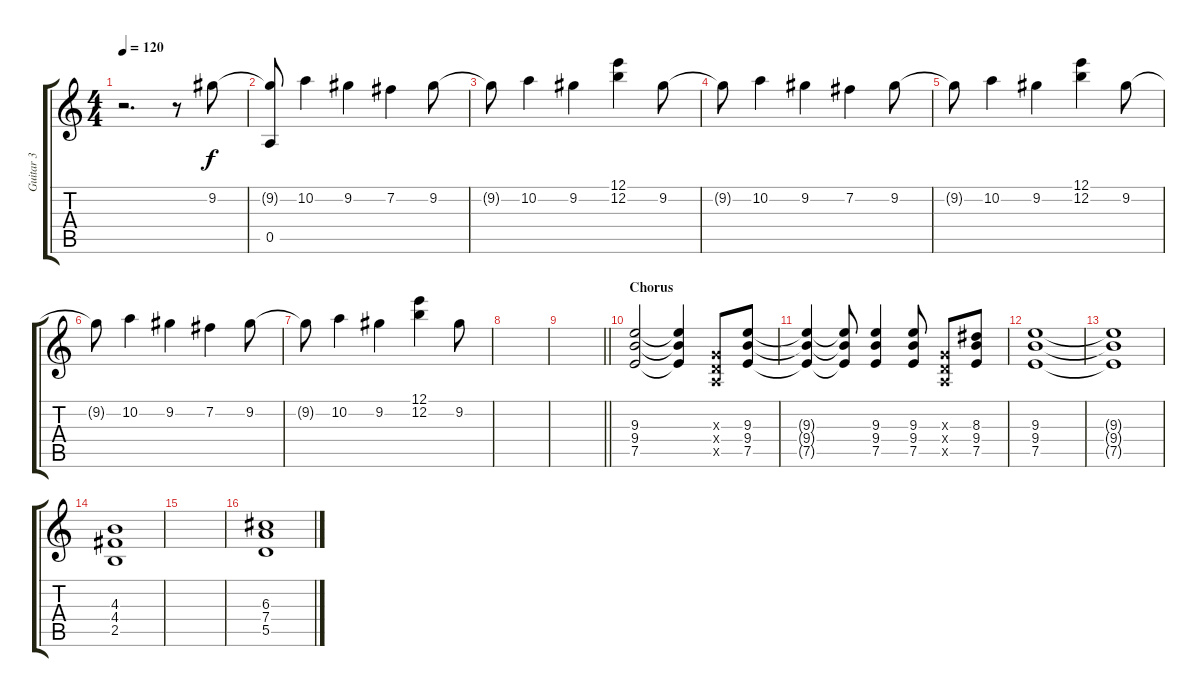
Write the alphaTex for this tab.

\track ("Guitar 3" "Guitar 3") {instrument electricguitarjazz}
\staff {score tabs}
\tuning (E4 B3 G3 D3 A2 E2) {hide}
\ts (4 4)
\tempo 120
\clef g2
\ks c
r.2{d dy f volume 6 instrument electricguitarjazz} r.8 9.2.8 |
(9.2{t} 0.5).8 10.2.4 9.2.4 7.2.4 9.2.8 |
9.2{t}.8 10.2.4 9.2.4 (12.1 12.2).4 9.2.8 |
9.2{t}.8 10.2.4 9.2.4 7.2.4 9.2.8 |
9.2{t}.8 10.2.4 9.2.4 (12.1 12.2).4 9.2.8 |
9.2{t}.8 10.2.4 9.2.4 7.2.4 9.2.8 |
9.2{t}.8 10.2.4 9.2.4 (12.1 12.2).4 9.2.8 |
|
\barLineRight lightlight
|
\section ("" "Chorus")
(9.3 9.4 7.5).2{volume 7 instrument distortionguitar} (9.3{t} 9.4{t} 7.5{t}).4 (0.3{x} 0.4{x} 0.5{x}).8 (9.3 9.4 7.5).8 |
(9.3{t} 9.4{t} 7.5{t}).4 (9.3{t} 9.4{t} 7.5{t}).8 (9.3 9.4 7.5).4 (9.3 9.4 7.5).8 (0.3{x} 0.4{x} 0.5{x}).8 (8.3 9.4 7.5).8 |
(9.3 9.4 7.5).1 |
(9.3{t} 9.4{t} 7.5{t}).1 |
(4.3 4.4 2.5).1 |
|
(6.3 7.4 5.5).1
